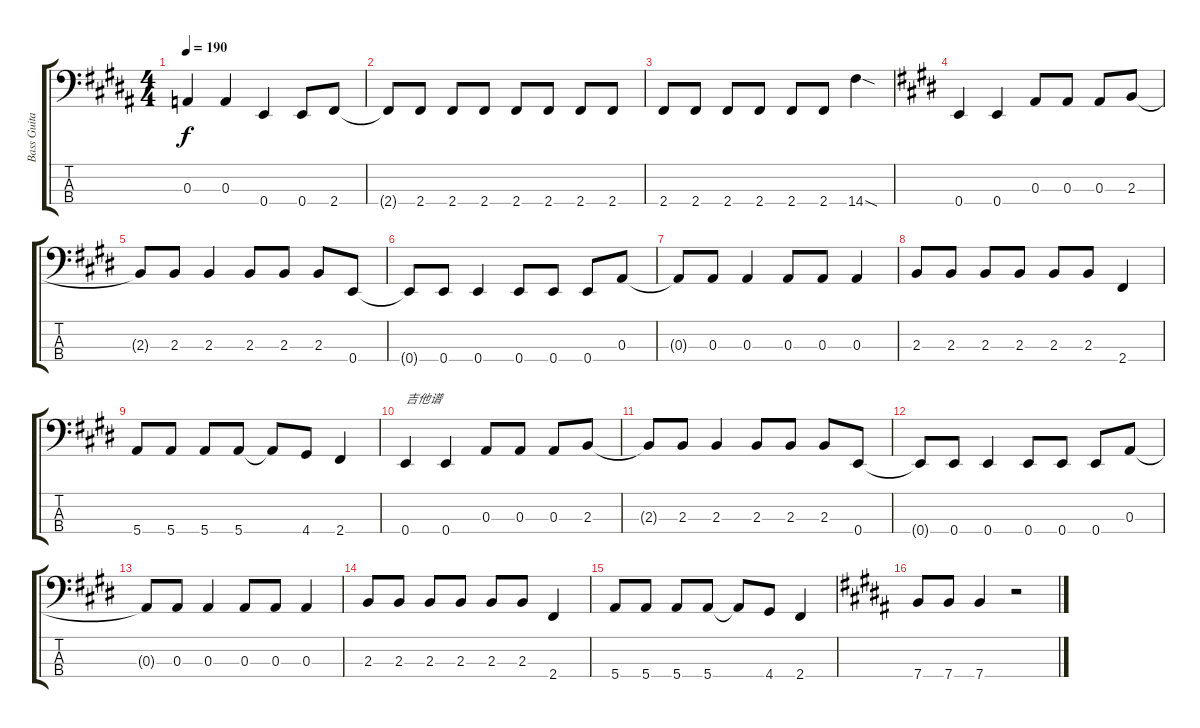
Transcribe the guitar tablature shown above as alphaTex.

\track ("Bass Guitar" "Bass Guita") {instrument electricbassfinger}
\staff {score tabs}
\tuning (G2 D2 A1 E1) {hide}
\ts (4 4)
\tempo 190
\clef f4
\ks b
0.3.4{dy f} 0.3.4 0.4.4 0.4.8 2.4.8 |
2.4{t}.8 2.4.8 2.4.8 2.4.8 2.4.8 2.4.8 2.4.8 2.4.8 |
2.4.8 2.4.8 2.4.8 2.4.8 2.4.8 2.4.8 14.4{sod}.4 |
\ks e
0.4.4 0.4.4 0.3.8 0.3.8 0.3.8 2.3.8 |
2.3{t}.8 2.3.8 2.3.4 2.3.8 2.3.8 2.3.8 0.4.8 |
0.4{t}.8 0.4.8 0.4.4 0.4.8 0.4.8 0.4.8 0.3.8 |
0.3{t}.8 0.3.8 0.3.4 0.3.8 0.3.8 0.3.4 |
2.3.8 2.3.8 2.3.8 2.3.8 2.3.8 2.3.8 2.4.4 |
5.4.8 5.4.8 5.4.8 5.4.8 5.4{t}.8 4.4.8 2.4.4 |
0.4.4{txt "吉他谱"} 0.4.4 0.3.8 0.3.8 0.3.8 2.3.8 |
2.3{t}.8 2.3.8 2.3.4 2.3.8 2.3.8 2.3.8 0.4.8 |
0.4{t}.8 0.4.8 0.4.4 0.4.8 0.4.8 0.4.8 0.3.8 |
0.3{t}.8 0.3.8 0.3.4 0.3.8 0.3.8 0.3.4 |
2.3.8 2.3.8 2.3.8 2.3.8 2.3.8 2.3.8 2.4.4 |
5.4.8 5.4.8 5.4.8 5.4.8 5.4{t}.8 4.4.8 2.4.4 |
\ks b
7.4.8 7.4.8 7.4.4 r.2
